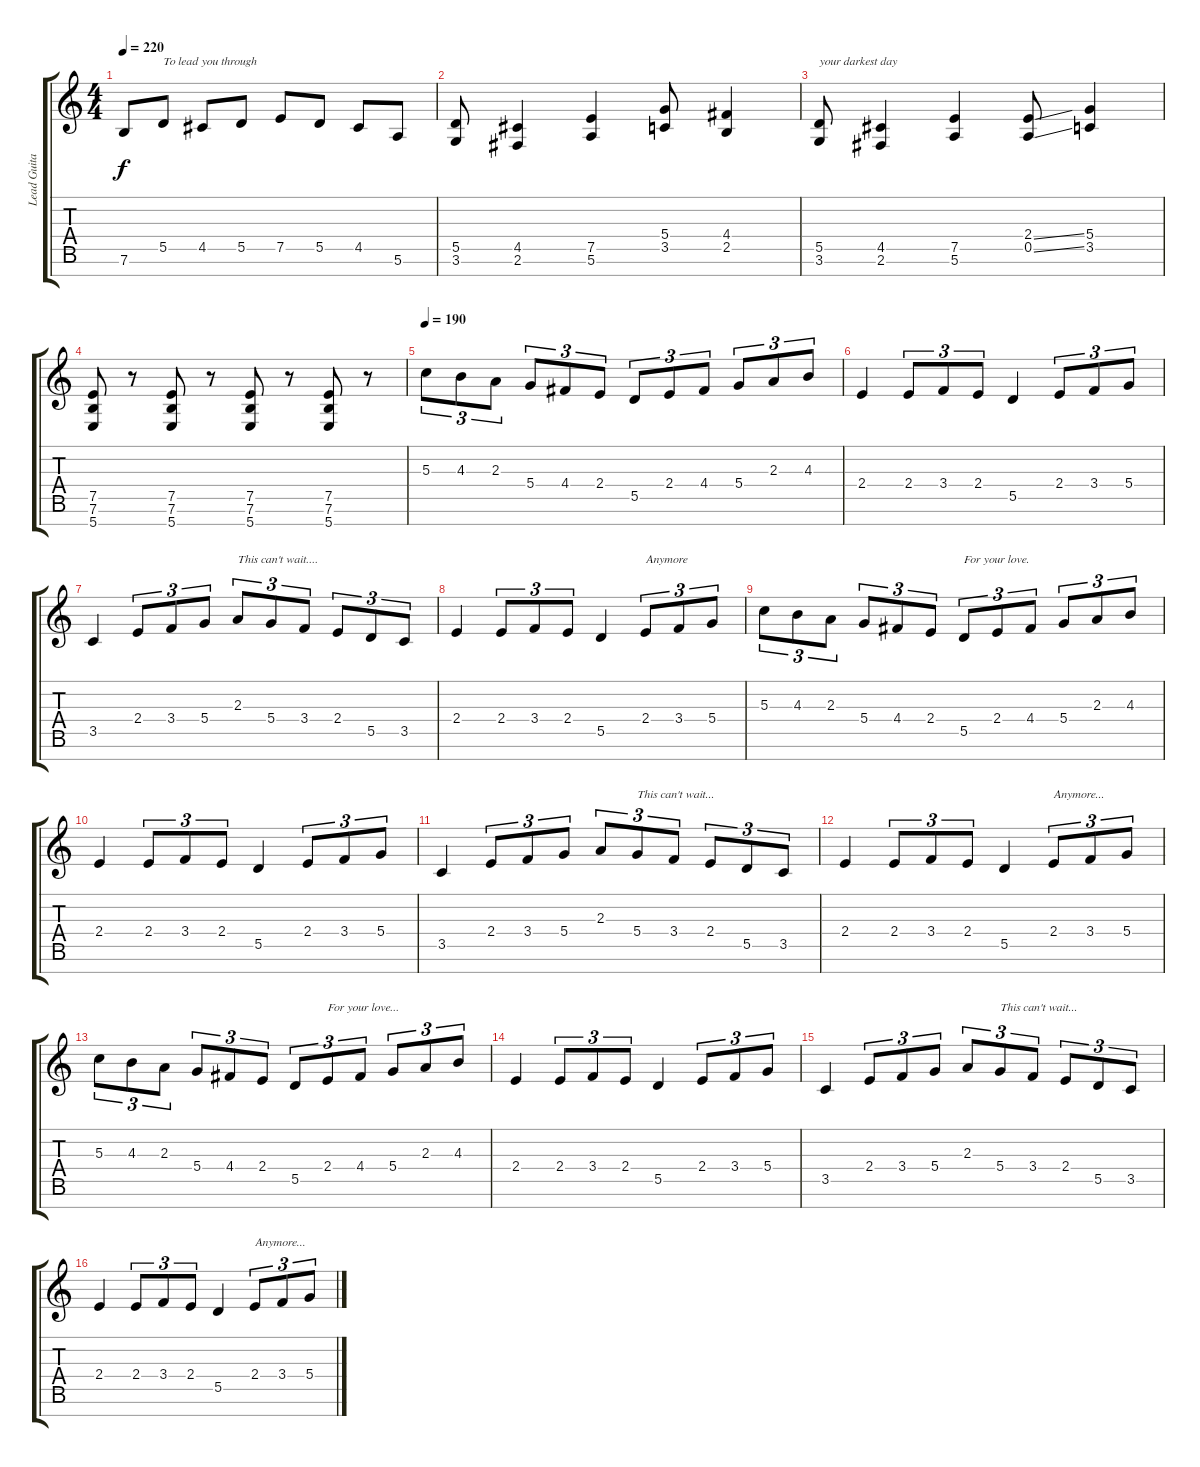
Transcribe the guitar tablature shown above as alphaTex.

\track ("Lead Guitar (Buz McGrath)" "Lead Guita") {instrument overdrivenguitar}
\staff {score tabs}
\tuning (E4 B3 G3 D3 A2 E2 B1) {hide}
\ts (4 4)
\tempo 220
\clef g2
\ks c
7.6.8{dy f} 5.5.8{txt "To lead you through"} 4.5.8 5.5.8 7.5.8 5.5.8 4.5.8 5.6.8 |
(5.5 3.6).8 (4.5 2.6).4 (7.5 5.6).4 (5.4 3.5).8 (4.4 2.5).4 |
(5.5 3.6).8{txt "your darkest day"} (4.5 2.6).4 (7.5 5.6).4 (2.4{ss} 0.5{ss}).8 (5.4 3.5).4 |
(7.5 7.6 5.7).8 r.8 (7.5 7.6 5.7).8 r.8 (7.5 7.6 5.7).8 r.8 (7.5 7.6 5.7).8 r.8 |
\tempo 190
5.3.8{tu (3 2)} 4.3.8{tu (3 2)} 2.3.8{tu (3 2)} 5.4.8{tu (3 2)} 4.4.8{tu (3 2)} 2.4.8{tu (3 2)} 5.5.8{tu (3 2)} 2.4.8{tu (3 2)} 4.4.8{tu (3 2)} 5.4.8{tu (3 2)} 2.3.8{tu (3 2)} 4.3.8{tu (3 2)} |
2.4.4 2.4.8{tu (3 2)} 3.4.8{tu (3 2)} 2.4.8{tu (3 2)} 5.5.4 2.4.8{tu (3 2)} 3.4.8{tu (3 2)} 5.4.8{tu (3 2)} |
3.5.4 2.4.8{tu (3 2)} 3.4.8{tu (3 2)} 5.4.8{tu (3 2)} 2.3.8{tu (3 2) txt "This can't wait...."} 5.4.8{tu (3 2)} 3.4.8{tu (3 2)} 2.4.8{tu (3 2)} 5.5.8{tu (3 2)} 3.5.8{tu (3 2)} |
2.4.4 2.4.8{tu (3 2)} 3.4.8{tu (3 2)} 2.4.8{tu (3 2)} 5.5.4 2.4.8{tu (3 2) txt "Anymore"} 3.4.8{tu (3 2)} 5.4.8{tu (3 2)} |
5.3.8{tu (3 2)} 4.3.8{tu (3 2)} 2.3.8{tu (3 2)} 5.4.8{tu (3 2)} 4.4.8{tu (3 2)} 2.4.8{tu (3 2)} 5.5.8{tu (3 2) txt "For your love."} 2.4.8{tu (3 2)} 4.4.8{tu (3 2)} 5.4.8{tu (3 2)} 2.3.8{tu (3 2)} 4.3.8{tu (3 2)} |
2.4.4 2.4.8{tu (3 2)} 3.4.8{tu (3 2)} 2.4.8{tu (3 2)} 5.5.4 2.4.8{tu (3 2)} 3.4.8{tu (3 2)} 5.4.8{tu (3 2)} |
3.5.4 2.4.8{tu (3 2)} 3.4.8{tu (3 2)} 5.4.8{tu (3 2)} 2.3.8{tu (3 2)} 5.4.8{tu (3 2) txt "This can't wait..."} 3.4.8{tu (3 2)} 2.4.8{tu (3 2)} 5.5.8{tu (3 2)} 3.5.8{tu (3 2)} |
2.4.4 2.4.8{tu (3 2)} 3.4.8{tu (3 2)} 2.4.8{tu (3 2)} 5.5.4 2.4.8{tu (3 2) txt "Anymore..."} 3.4.8{tu (3 2)} 5.4.8{tu (3 2)} |
5.3.8{tu (3 2)} 4.3.8{tu (3 2)} 2.3.8{tu (3 2)} 5.4.8{tu (3 2)} 4.4.8{tu (3 2)} 2.4.8{tu (3 2)} 5.5.8{tu (3 2)} 2.4.8{tu (3 2) txt "For your love..."} 4.4.8{tu (3 2)} 5.4.8{tu (3 2)} 2.3.8{tu (3 2)} 4.3.8{tu (3 2)} |
2.4.4 2.4.8{tu (3 2)} 3.4.8{tu (3 2)} 2.4.8{tu (3 2)} 5.5.4 2.4.8{tu (3 2)} 3.4.8{tu (3 2)} 5.4.8{tu (3 2)} |
3.5.4 2.4.8{tu (3 2)} 3.4.8{tu (3 2)} 5.4.8{tu (3 2)} 2.3.8{tu (3 2)} 5.4.8{tu (3 2) txt "This can't wait..."} 3.4.8{tu (3 2)} 2.4.8{tu (3 2)} 5.5.8{tu (3 2)} 3.5.8{tu (3 2)} |
2.4.4 2.4.8{tu (3 2)} 3.4.8{tu (3 2)} 2.4.8{tu (3 2)} 5.5.4 2.4.8{tu (3 2) txt "Anymore..."} 3.4.8{tu (3 2)} 5.4.8{tu (3 2)}
